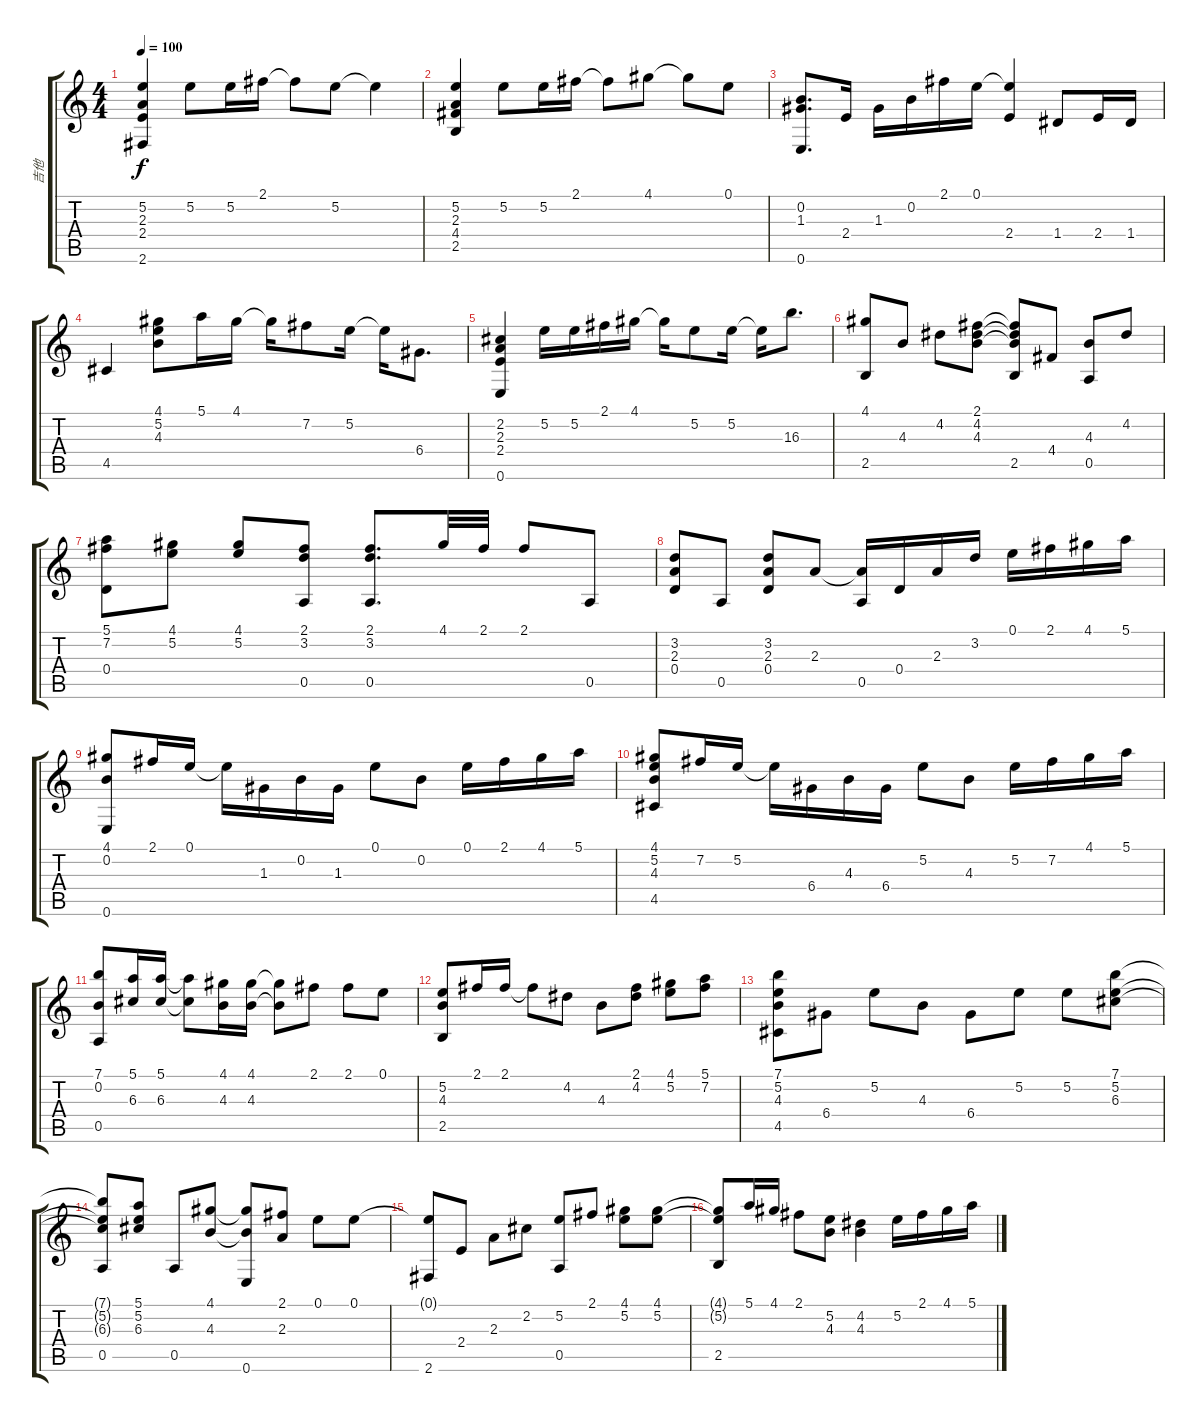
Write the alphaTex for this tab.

\track ("吉他" "吉他") {instrument electricbasspick}
\staff {score tabs}
\tuning (E4 B3 G3 D3 A2 E2) {hide}
\ts (4 4)
\tempo 100
\clef g2
\ks c
(5.2 2.3 2.4 2.6).4{dy f} 5.2.8 5.2.16 2.1.16 2.1{t}.8 5.2.8 5.2{t}.4 |
(5.2 2.3 4.4 2.5).4 5.2.8 5.2.16 2.1.16 2.1{t}.8 4.1.8 4.1{t}.8 0.1.8 |
(0.2 1.3 0.6).8{d} 2.4.16 1.3.16 0.2.16 2.1.16 0.1.16 (0.1{t} 2.4).4 1.4.8 2.4.16 1.4.16 |
4.5.4 (4.1 5.2 4.3).8 5.1.16 4.1.16 4.1{t}.16 7.2.8 5.2.16 5.2{t}.16 6.4.8{d} |
(2.2 2.3 2.4 0.6).4 5.2.16 5.2.16 2.1.16 4.1.16 4.1{t}.16 5.2.8 5.2.16 5.2{t}.16 16.3.8{d} |
(4.1 2.5).8 4.3.8 4.2.8 (2.1 4.2 4.3).8 (2.1{t} 4.2{t} 4.3{t} 2.5).8 4.4.8 (4.3 0.5).8 4.2.8 |
(5.1 7.2 0.4).8 (4.1 5.2).8 (4.1 5.2).8 (2.1 3.2 0.5).8 (2.1 3.2 0.5).8{d} 4.1.32 2.1.32 2.1.8 0.5.8 |
(3.2 2.3 0.4).8 0.5.8 (3.2 2.3 0.4).8 2.3.8 (2.3{t} 0.5).16 0.4.16 2.3.16 3.2.16 0.1.16 2.1.16 4.1.16 5.1.16 |
(4.1 0.2 0.6).8 2.1.16 0.1.16 0.1{t}.16 1.3.16 0.2.16 1.3.16 0.1.8 0.2.8 0.1.16 2.1.16 4.1.16 5.1.16 |
(4.1 5.2 4.3 4.5).8 7.2.16 5.2.16 5.2{t}.16 6.4.16 4.3.16 6.4.16 5.2.8 4.3.8 5.2.16 7.2.16 4.1.16 5.1.16 |
(7.1 0.2 0.5).8 (5.1 6.3).16 (5.1 6.3).16 (5.1{t} 6.3{t}).8 (4.1 4.3).16 (4.1 4.3).16 (4.1{t} 4.3{t}).8 2.1.8 2.1.8 0.1.8 |
(5.2 4.3 2.5).8 2.1.16 2.1.16 2.1{t}.8 4.2.8 4.3.8 (2.1 4.2).8 (4.1 5.2).8 (5.1 7.2).8 |
(7.1 5.2 4.3 4.5).8 6.4.8 5.2.8 4.3.8 6.4.8 5.2.8 5.2.8 (7.1 5.2 6.3).8 |
(7.1{t} 5.2{t} 6.3{t} 0.5).8 (5.1 5.2 6.3).8 0.5.8 (4.1 4.3).8 (4.1{t} 4.3{t} 0.6).8 (2.1 2.3).8 0.1.8 0.1.8 |
(0.1{t} 2.6).8 2.4.8 2.3.8 2.2.8 (5.2 0.5).8 2.1.8 (4.1 5.2).8 (4.1 5.2).8 |
(4.1{t} 5.2{t} 2.5).8 5.1.16 4.1.16 2.1.8 (5.2 4.3).8 (4.2 4.3).4 5.2.16 2.1.16 4.1.16 5.1.16
